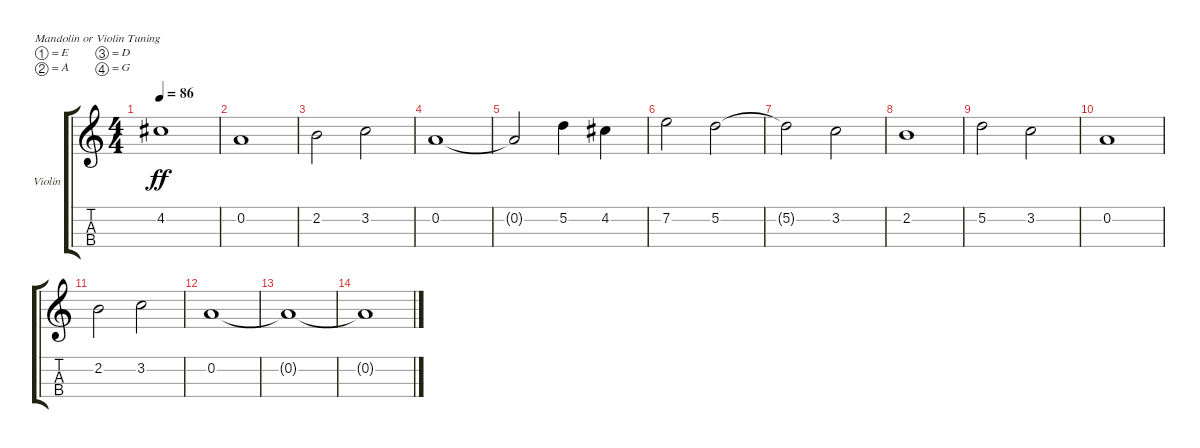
\bracketExtendMode groupsimilarinstruments
\firstSystemTrackNameOrientation horizontal
\otherSystemsTrackNameOrientation horizontal
\track ("Violin" "Violin") {instrument violin}
\staff {score tabs}
\tuning (E5 A4 D4 G3)
\ts (4 4)
\tempo 86
\clef g2
\ks c
4.2{t}.1{dy ff} |
0.2.1 |
2.2.2 3.2.2 |
0.2.1 |
0.2{t}.2 5.2.4 4.2.4 |
7.2.2 5.2.2 |
5.2{t}.2 3.2.2 |
2.2.1 |
5.2.2 3.2.2 |
0.2.1 |
2.2.2 3.2.2 |
0.2.1 |
0.2{t}.1 |
0.2{t}.1
